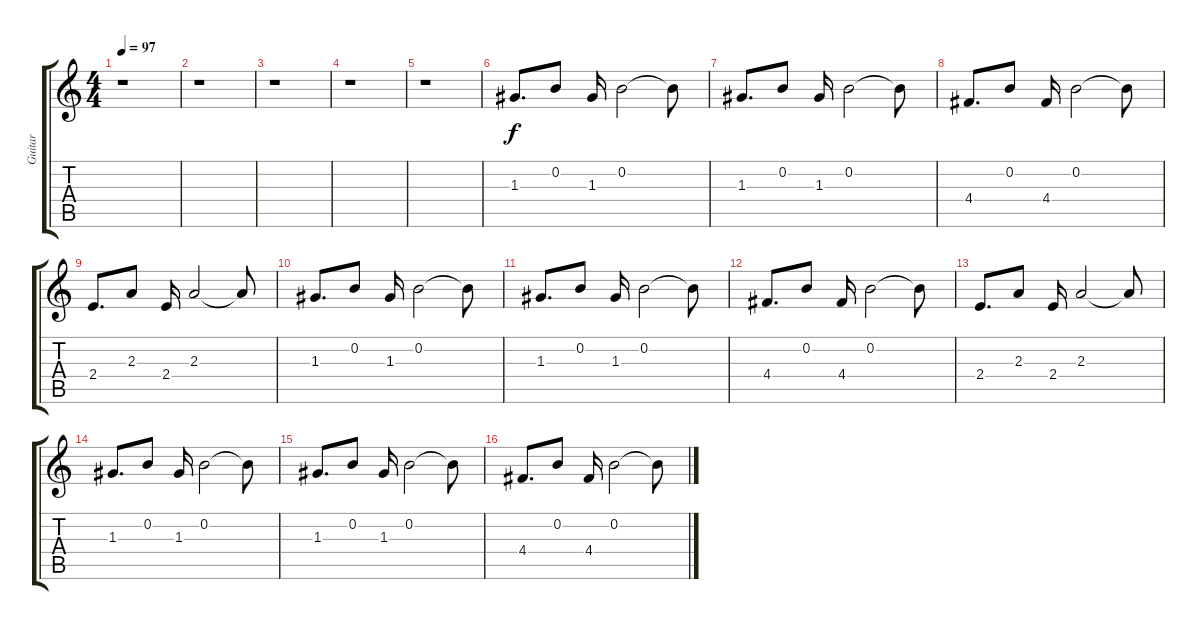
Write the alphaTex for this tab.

\track ("Guitar" "Guitar") {instrument overdrivenguitar}
\staff {score tabs}
\tuning (E4 B3 G3 D3 A2 E2) {hide}
\ts (4 4)
\tempo 97
\clef g2
\ks c
r.1{dy f} |
r.1 |
r.1 |
r.1 |
r.1 |
1.3.8{d} 0.2.8 1.3.16 0.2.2 0.2{t}.8 |
1.3.8{d} 0.2.8 1.3.16 0.2.2 0.2{t}.8 |
4.4.8{d} 0.2.8 4.4.16 0.2.2 0.2{t}.8 |
2.4.8{d} 2.3.8 2.4.16 2.3.2 2.3{t}.8 |
1.3.8{d} 0.2.8 1.3.16 0.2.2 0.2{t}.8 |
1.3.8{d} 0.2.8 1.3.16 0.2.2 0.2{t}.8 |
4.4.8{d} 0.2.8 4.4.16 0.2.2 0.2{t}.8 |
2.4.8{d} 2.3.8 2.4.16 2.3.2 2.3{t}.8 |
1.3.8{d} 0.2.8 1.3.16 0.2.2 0.2{t}.8 |
1.3.8{d} 0.2.8 1.3.16 0.2.2 0.2{t}.8 |
4.4.8{d} 0.2.8 4.4.16 0.2.2 0.2{t}.8
